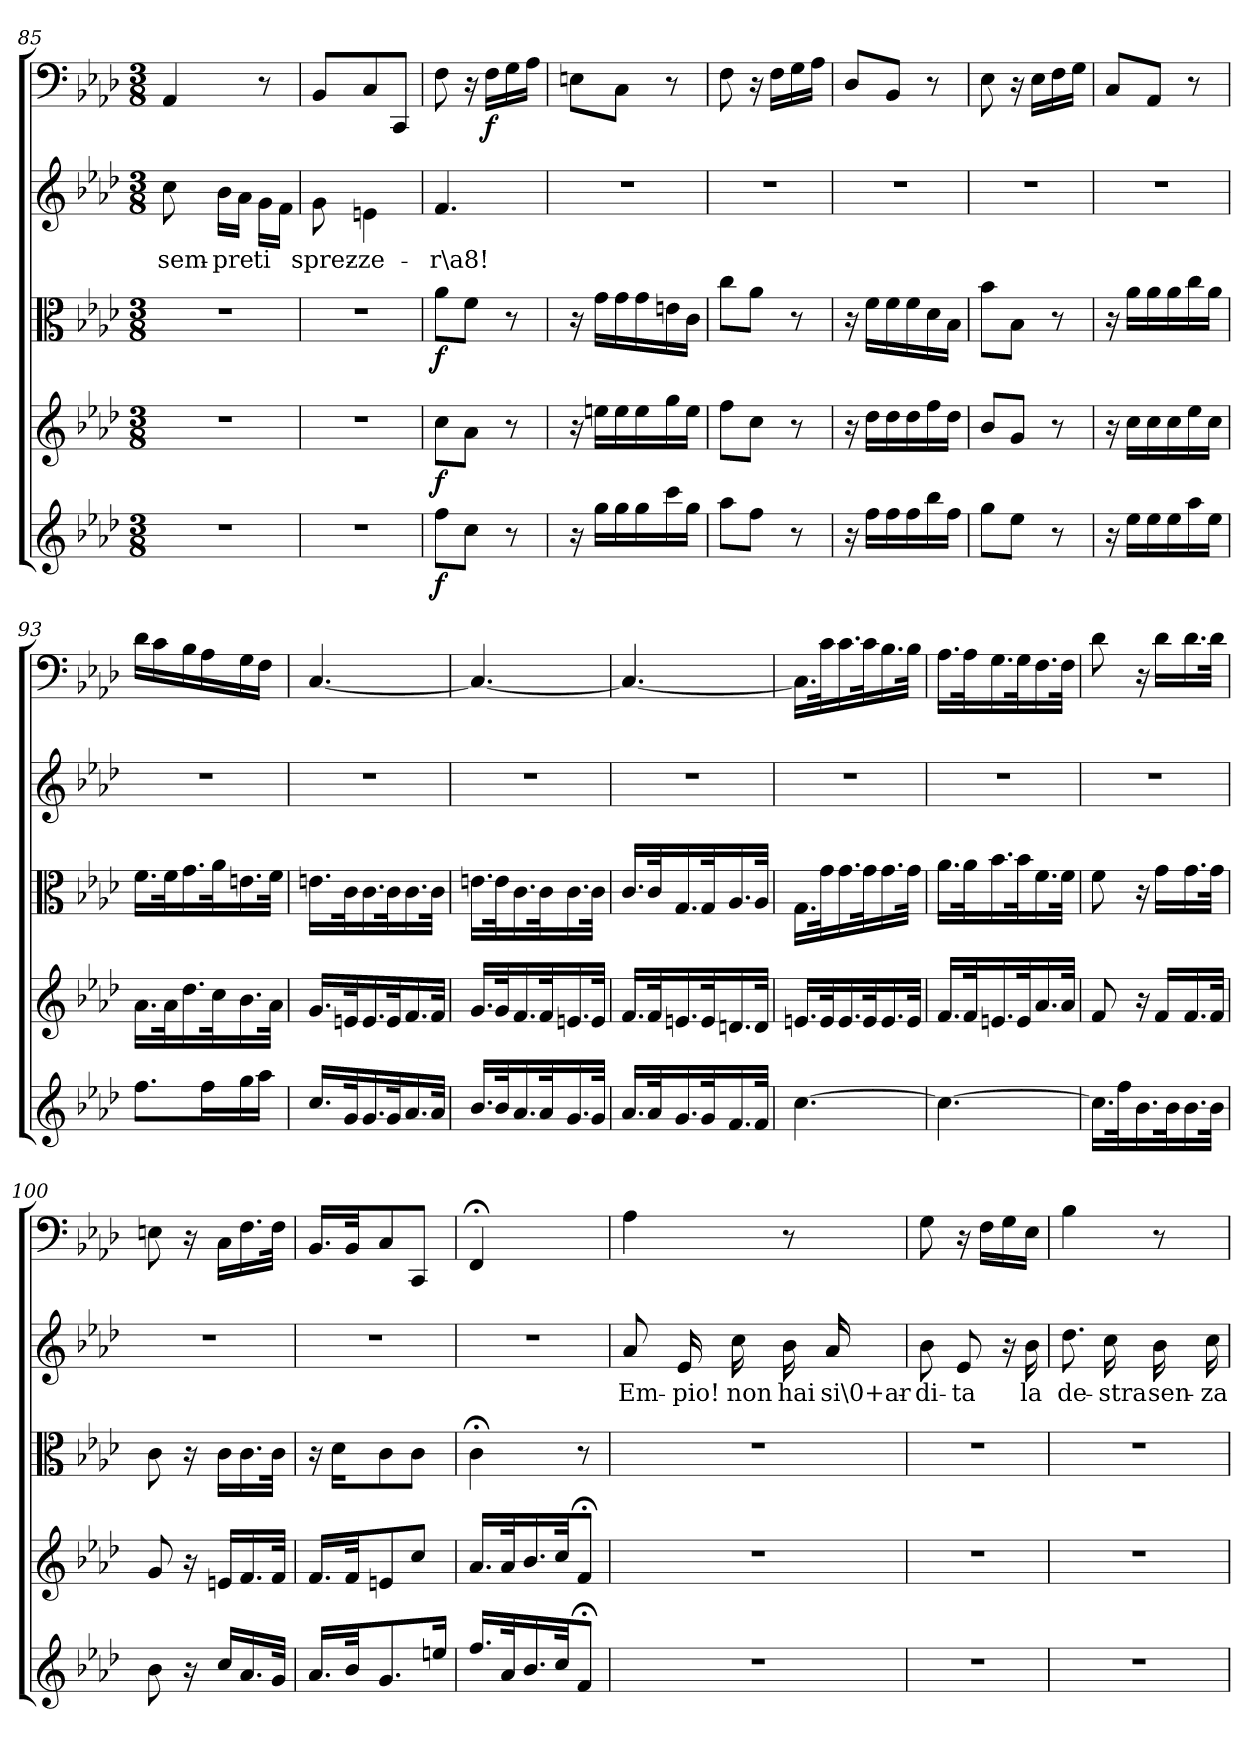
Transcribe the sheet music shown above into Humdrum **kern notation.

**kern	**dynam	**kern	**dynam	**kern	**dynam	**kern	**text	**kern	**dynam
*part5	*part5	*part4	*part4	*part3	*part3	*part2	*part2	*part1	*part1
*staff5	*staff5	*staff4	*staff4	*staff3	*staff3	*staff2	*staff2	*staff1	*staff1
*clefG2	*	*clefG2	*	*clefC3	*	*clefG2	*	*clefF4	*
*k[b-e-a-d-]	*	*k[b-e-a-d-]	*	*k[b-e-a-d-]	*	*k[b-e-a-d-]	*	*k[b-e-a-d-]	*
*f:	*	*f:	*	*f:	*	*f:	*	*f:	*
*M3/8	*	*M3/8	*	*M3/8	*	*M3/8	*	*M3/8	*
=85	=85	=85	=85	=85	=85	=85	=85	=85	=85
4.r	.	4.r	.	4.r	.	8cc\	sem-	4AA-/	.
.	.	.	.	.	.	16b-\LL	-pre	.	.
.	.	.	.	.	.	16a-\JJ	.	.	.
.	.	.	.	.	.	16g\LL	ti	8r	.
.	.	.	.	.	.	16f\JJ	.	.	.
=86	=86	=86	=86	=86	=86	=86	=86	=86	=86
4.r	.	4.r	.	4.r	.	8g\	sprez-	8BB-/L	.
.	.	.	.	.	.	4en\	-ze-	8C/	.
.	.	.	.	.	.	.	.	8CC/J	.
=87	=87	=87	=87	=87	=87	=87	=87	=87	=87
8ff\L	f	8cc\L	f	8a-\L	f	4.f/	-r\a8!	8F\	.
8cc\J	.	8a-\J	.	8f\J	.	.	.	16r	.
.	.	.	.	.	.	.	.	16F\LL	f
8r	.	8r	.	8r	.	.	.	16G\	.
.	.	.	.	.	.	.	.	16A-\JJ	.
=88	=88	=88	=88	=88	=88	=88	=88	=88	=88
16r	.	16r	.	16r	.	4.r	.	8En\L	.
16gg\LL	.	16een\LL	.	16g\LL	.	.	.	.	.
16gg\	.	16ee\	.	16g\	.	.	.	8C\J	.
16gg\	.	16ee\	.	16g\	.	.	.	.	.
16ccc\	.	16gg\	.	16en\	.	.	.	8r	.
16gg\JJ	.	16ee\JJ	.	16c\JJ	.	.	.	.	.
=89	=89	=89	=89	=89	=89	=89	=89	=89	=89
8aa-\L	.	8ff\L	.	8cc\L	.	4.r	.	8F\	.
8ff\J	.	8cc\J	.	8a-\J	.	.	.	16r	.
.	.	.	.	.	.	.	.	16F\LL	.
8r	.	8r	.	8r	.	.	.	16G\	.
.	.	.	.	.	.	.	.	16A-\JJ	.
=90	=90	=90	=90	=90	=90	=90	=90	=90	=90
16r	.	16r	.	16r	.	4.r	.	8D-/L	.
16ff\LL	.	16dd-\LL	.	16f\LL	.	.	.	.	.
16ff\	.	16dd-\	.	16f\	.	.	.	8BB-/J	.
16ff\	.	16dd-\	.	16f\	.	.	.	.	.
16bb-\	.	16ff\	.	16d-\	.	.	.	8r	.
16ff\JJ	.	16dd-\JJ	.	16B-\JJ	.	.	.	.	.
=91	=91	=91	=91	=91	=91	=91	=91	=91	=91
8gg\L	.	8b-/L	.	8b-\L	.	4.r	.	8E-\	.
8ee-\J	.	8g/J	.	8B-\J	.	.	.	16r	.
.	.	.	.	.	.	.	.	16E-\LL	.
8r	.	8r	.	8r	.	.	.	16F\	.
.	.	.	.	.	.	.	.	16G\JJ	.
=92	=92	=92	=92	=92	=92	=92	=92	=92	=92
16r	.	16r	.	16r	.	4.r	.	8C/L	.
16ee-\LL	.	16cc\LL	.	16a-\LL	.	.	.	.	.
16ee-\	.	16cc\	.	16a-\	.	.	.	8AA-/J	.
16ee-\	.	16cc\	.	16a-\	.	.	.	.	.
16aa-\	.	16ee-\	.	16cc\	.	.	.	8r	.
16ee-\JJ	.	16cc\JJ	.	16a-\JJ	.	.	.	.	.
=93	=93	=93	=93	=93	=93	=93	=93	=93	=93
8.ff\L	.	16.a-\LL	.	16.f\LL	.	4.r	.	16d-\LL	.
.	.	.	.	.	.	.	.	16c\	.
.	.	32a-\K	.	32f\K	.	.	.	.	.
.	.	16.dd-\	.	16.g\	.	.	.	16B-\	.
16ff\L	.	.	.	.	.	.	.	16A-\	.
.	.	32cc\K	.	32a-\K	.	.	.	.	.
16gg\	.	16.b-\	.	16.en\	.	.	.	16G\	.
16aa-\JJ	.	.	.	.	.	.	.	16F\JJ	.
.	.	32a-\JJk	.	32f\JJk	.	.	.	.	.
=94	=94	=94	=94	=94	=94	=94	=94	=94	=94
16.cc/LL	.	16.g/LL	.	16.en\LL	.	4.r	.	[4.C/	.
32g/K	.	32en/K	.	32c\K	.	.	.	.	.
16.g/	.	16.e/	.	16.c\	.	.	.	.	.
32g/K	.	32e/K	.	32c\K	.	.	.	.	.
16.a-/	.	16.f/	.	16.c\	.	.	.	.	.
32a-/JJk	.	32f/JJk	.	32c\JJk	.	.	.	.	.
=95	=95	=95	=95	=95	=95	=95	=95	=95	=95
16.b-/LL	.	16.g/LL	.	16.en\LL	.	4.r	.	4.C/_	.
32b-/K	.	32g/K	.	32e\K	.	.	.	.	.
16.a-/	.	16.f/	.	16.c\	.	.	.	.	.
32a-/K	.	32f/K	.	32c\K	.	.	.	.	.
16.g/	.	16.en/	.	16.c\	.	.	.	.	.
32g/JJk	.	32e/JJk	.	32c\JJk	.	.	.	.	.
=96	=96	=96	=96	=96	=96	=96	=96	=96	=96
16.a-/LL	.	16.f/LL	.	16.c/LL	.	4.r	.	4.C/_	.
32a-/K	.	32f/K	.	32c/K	.	.	.	.	.
16.g/	.	16.en/	.	16.G/	.	.	.	.	.
32g/K	.	32e/K	.	32G/K	.	.	.	.	.
16.f/	.	16.dn/	.	16.A-/	.	.	.	.	.
32f/JJk	.	32d/JJk	.	32A-/JJk	.	.	.	.	.
=97	=97	=97	=97	=97	=97	=97	=97	=97	=97
[4.cc\	.	16.en/LL	.	16.G\LL	.	4.r	.	16.C\LL]	.
.	.	32e/K	.	32g\K	.	.	.	32c\K	.
.	.	16.e/	.	16.g\	.	.	.	16.c\	.
.	.	32e/K	.	32g\K	.	.	.	32c\K	.
.	.	16.e/	.	16.g\	.	.	.	16.B-\	.
.	.	32e/JJk	.	32g\JJk	.	.	.	32B-\JJk	.
=98	=98	=98	=98	=98	=98	=98	=98	=98	=98
4.cc\_	.	16.f/LL	.	16.a-\LL	.	4.r	.	16.A-\LL	.
.	.	32f/K	.	32a-\K	.	.	.	32A-\K	.
.	.	16.en/	.	16.b-\	.	.	.	16.G\	.
.	.	32e/K	.	32b-\K	.	.	.	32G\K	.
.	.	16.a-/	.	16.f\	.	.	.	16.F\	.
.	.	32a-/JJk	.	32f\JJk	.	.	.	32F\JJk	.
=99	=99	=99	=99	=99	=99	=99	=99	=99	=99
16.cc\LL]	.	8f/	.	8f\	.	4.r	.	8d-\	.
32ff\K	.	.	.	.	.	.	.	.	.
16.b-\	.	16r	.	16r	.	.	.	16r	.
.	.	16f/LL	.	16g\LL	.	.	.	16d-\LL	.
32b-\K	.	.	.	.	.	.	.	.	.
16.b-\	.	16.f/	.	16.g\	.	.	.	16.d-\	.
32b-\JJk	.	32f/JJk	.	32g\JJk	.	.	.	32d-\JJk	.
=100	=100	=100	=100	=100	=100	=100	=100	=100	=100
8b-\	.	8g/	.	8c\	.	4.r	.	8En\	.
16r	.	16r	.	16r	.	.	.	16r	.
16cc/LL	.	16en/LL	.	16c\LL	.	.	.	16C\LL	.
16.a-/	.	16.f/	.	16.c\	.	.	.	16.F\	.
32g/JJk	.	32f/JJk	.	32c\JJk	.	.	.	32F\JJk	.
=101	=101	=101	=101	=101	=101	=101	=101	=101	=101
16.a-/LL	.	16.f/LL	.	16r	.	4.r	.	16.BB-/LL	.
.	.	.	.	16d-\KL	.	.	.	.	.
32b-/JK	.	32f/JK	.	.	.	.	.	32BB-/JK	.
8.g/	.	8en/	.	8c\	.	.	.	8C/	.
.	.	8cc/J	.	8c\J	.	.	.	8CC/J	.
16een/Jk	.	.	.	.	.	.	.	.	.
=102	=102	=102	=102	=102	=102	=102	=102	=102	=102
16.ff/LL	.	16.a-/LL	.	4c;<\	.	4.r	.	4FF;</	.
32a-/K	.	32a-/K	.	.	.	.	.	.	.
16.b-/	.	16.b-/	.	.	.	.	.	.	.
32cc/JK	.	32cc/JK	.	.	.	.	.	.	.
8f;</J	.	8f;</J	.	8r	.	.	.	8ryy	.
=103	=103	=103	=103	=103	=103	=103	=103	=103	=103
4.r	.	4.r	.	4.r	.	8a-/	Em-	4A-\	.
.	.	.	.	.	.	16e-/	-pio!	.	.
.	.	.	.	.	.	16cc\	non	.	.
.	.	.	.	.	.	16b-\	hai	8r	.
.	.	.	.	.	.	16a-/	si\0+ar-	.	.
=104	=104	=104	=104	=104	=104	=104	=104	=104	=104
4.r	.	4.r	.	4.r	.	8b-\	-di-	8G\	.
.	.	.	.	.	.	8e-/	-ta	16r	.
.	.	.	.	.	.	.	.	16F\LL	.
.	.	.	.	.	.	16r	.	16G\	.
.	.	.	.	.	.	16b-\	la	16E-\JJ	.
=105	=105	=105	=105	=105	=105	=105	=105	=105	=105
4.r	.	4.r	.	4.r	.	8.dd-\	de-	4B-\	.
.	.	.	.	.	.	16cc\	-stra	.	.
.	.	.	.	.	.	16b-\	sen-	8r	.
.	.	.	.	.	.	16cc\	-za	.	.
=	=	=	=	=	=	=	=	=	=
*-	*-	*-	*-	*-	*-	*-	*-	*-	*-
